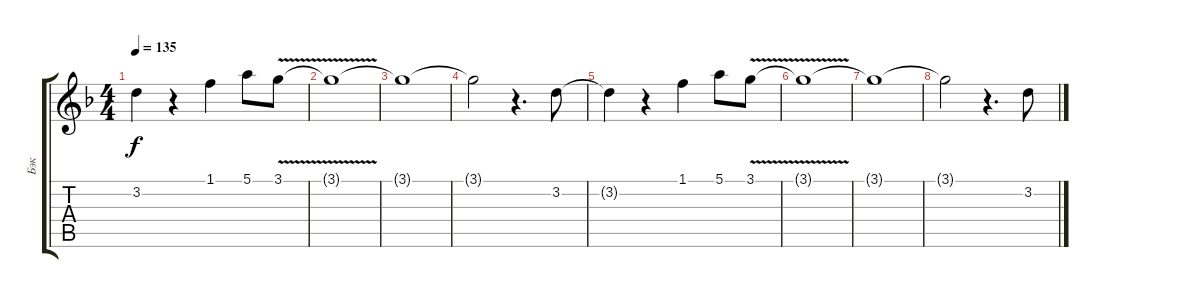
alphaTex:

\track ("Бэк" "Бэк") {instrument acousticguitarsteel}
\staff {score tabs}
\tuning (E4 B3 G3 D3 A2 E2) {hide}
\ts (4 4)
\tempo 135
\clef g2
\ks dminor
3.2{t}.4{dy f} r.4 1.1.4 5.1.8 3.1{v}.8 |
3.1{t}.1 |
3.1{t}.1 |
3.1{t}.2 r.4{d} 3.2.8 |
3.2{t}.4 r.4 1.1.4 5.1.8 3.1{v}.8 |
3.1{t}.1 |
3.1{t}.1 |
3.1{t}.2 r.4{d} 3.2.8
